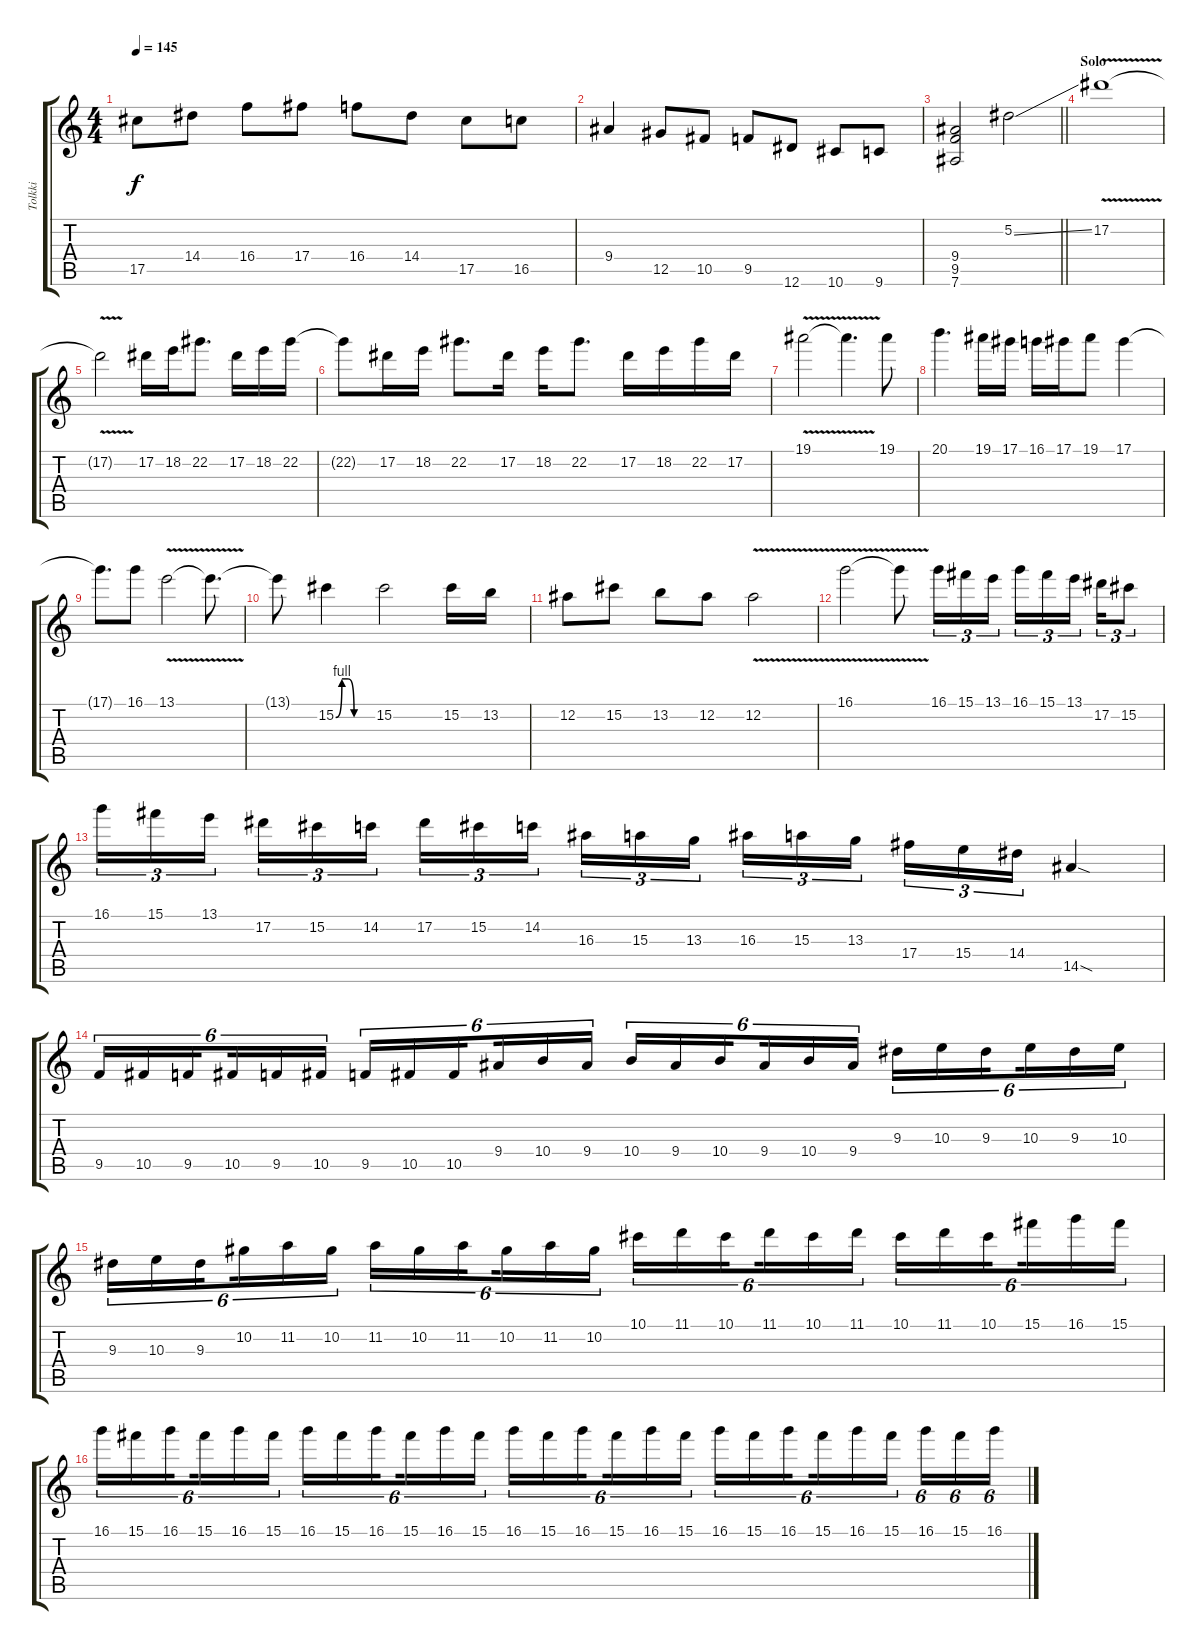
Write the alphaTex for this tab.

\track ("Tolkki" "Tolkki") {instrument overdrivenguitar}
\staff {score tabs}
\tuning (Eb4 Bb3 Gb3 Db3 Ab2 Eb2) {hide}
\ts (4 4)
\tempo 145
\clef g2
\ks c
17.5.8{dy f} 14.4.8 16.4.8 17.4.8 16.4.8 14.4.8 17.5.8 16.5.8 |
9.4.4 12.5.8 10.5.8 9.5.8 12.6.8 10.6.8 9.6.8 |
\barLineRight lightlight
(9.4 9.5 7.6).2 5.2{ss}.2 |
\section ("" "Solo")
17.2{v}.1 |
17.2{t}.2 17.2.16 18.2.16 22.2.8{d} 17.2.16 18.2.16 22.2.16 |
22.2{t}.8 17.2.16 18.2.16 22.2.8{d} 17.2.16 18.2.16 22.2.8{d} 17.2.16 18.2.16 22.2.16 17.2.16 |
19.1{v}.2 19.1{t}.4{d} 19.1.8 |
20.1.4{d} 19.1.16 17.1.16 16.1.16 17.1.16 19.1.8 17.1.4 |
17.1{t}.8{d} 16.1.8 13.1{v}.2 13.1{t}.8{d} |
13.1{t}.8 15.2{be (custom 0 0 10 4 20 4 30 0 60 0)}.4 15.2.2 15.2.16 13.2.16 |
12.2.8 15.2.8 13.2.8 12.2.8 12.2{v}.2 |
16.1{v}.2 16.1{t}.8 16.1.16{tu (3 2)} 15.1.16{tu (3 2)} 13.1.16{tu (3 2)} 16.1.16{tu (3 2)} 15.1.16{tu (3 2)} 13.1.16{tu (3 2) beam splitsecondary} 17.2.16{tu (3 2)} 15.2.8{tu (3 2)} |
16.1.16{tu (3 2)} 15.1.16{tu (3 2)} 13.1.16{tu (3 2) beam splitsecondary} 17.2.16{tu (3 2)} 15.2.16{tu (3 2)} 14.2.16{tu (3 2)} 17.2.16{tu (3 2)} 15.2.16{tu (3 2)} 14.2.16{tu (3 2) beam splitsecondary} 16.3.16{tu (3 2)} 15.3.16{tu (3 2)} 13.3.16{tu (3 2)} 16.3.16{tu (3 2)} 15.3.16{tu (3 2)} 13.3.16{tu (3 2) beam splitsecondary} 17.4.16{tu (3 2)} 15.4.16{tu (3 2)} 14.4.16{tu (3 2)} 14.5{sod}.4 |
9.5.16{tu (6 4)} 10.5.16{tu (6 4)} 9.5.16{tu (6 4) beam splitsecondary} 10.5.16{tu (6 4)} 9.5.16{tu (6 4)} 10.5.16{tu (6 4)} 9.5.16{tu (6 4)} 10.5.16{tu (6 4)} 10.5.16{tu (6 4) beam splitsecondary} 9.4.16{tu (6 4)} 10.4.16{tu (6 4)} 9.4.16{tu (6 4)} 10.4.16{tu (6 4)} 9.4.16{tu (6 4)} 10.4.16{tu (6 4) beam splitsecondary} 9.4.16{tu (6 4)} 10.4.16{tu (6 4)} 9.4.16{tu (6 4)} 9.3.16{tu (6 4)} 10.3.16{tu (6 4)} 9.3.16{tu (6 4) beam splitsecondary} 10.3.16{tu (6 4)} 9.3.16{tu (6 4)} 10.3.16{tu (6 4)} |
9.3.16{tu (6 4)} 10.3.16{tu (6 4)} 9.3.16{tu (6 4) beam splitsecondary} 10.2.16{tu (6 4)} 11.2.16{tu (6 4)} 10.2.16{tu (6 4)} 11.2.16{tu (6 4)} 10.2.16{tu (6 4)} 11.2.16{tu (6 4) beam splitsecondary} 10.2.16{tu (6 4)} 11.2.16{tu (6 4)} 10.2.16{tu (6 4)} 10.1.16{tu (6 4)} 11.1.16{tu (6 4)} 10.1.16{tu (6 4) beam splitsecondary} 11.1.16{tu (6 4)} 10.1.16{tu (6 4)} 11.1.16{tu (6 4)} 10.1.16{tu (6 4)} 11.1.16{tu (6 4)} 10.1.16{tu (6 4) beam splitsecondary} 15.1.16{tu (6 4)} 16.1.16{tu (6 4)} 15.1.16{tu (6 4)} |
16.1.16{tu (6 4)} 15.1.16{tu (6 4)} 16.1.16{tu (6 4) beam splitsecondary} 15.1.16{tu (6 4)} 16.1.16{tu (6 4)} 15.1.16{tu (6 4)} 16.1.16{tu (6 4)} 15.1.16{tu (6 4)} 16.1.16{tu (6 4) beam splitsecondary} 15.1.16{tu (6 4)} 16.1.16{tu (6 4)} 15.1.16{tu (6 4)} 16.1.16{tu (6 4)} 15.1.16{tu (6 4)} 16.1.16{tu (6 4) beam splitsecondary} 15.1.16{tu (6 4)} 16.1.16{tu (6 4)} 15.1.16{tu (6 4)} 16.1.16{tu (6 4)} 15.1.16{tu (6 4)} 16.1.16{tu (6 4) beam splitsecondary} 15.1.16{tu (6 4)} 16.1.16{tu (6 4)} 15.1.16{tu (6 4)} 16.1.16{tu (6 4)} 15.1.16{tu (6 4)} 16.1.16{tu (6 4)}
